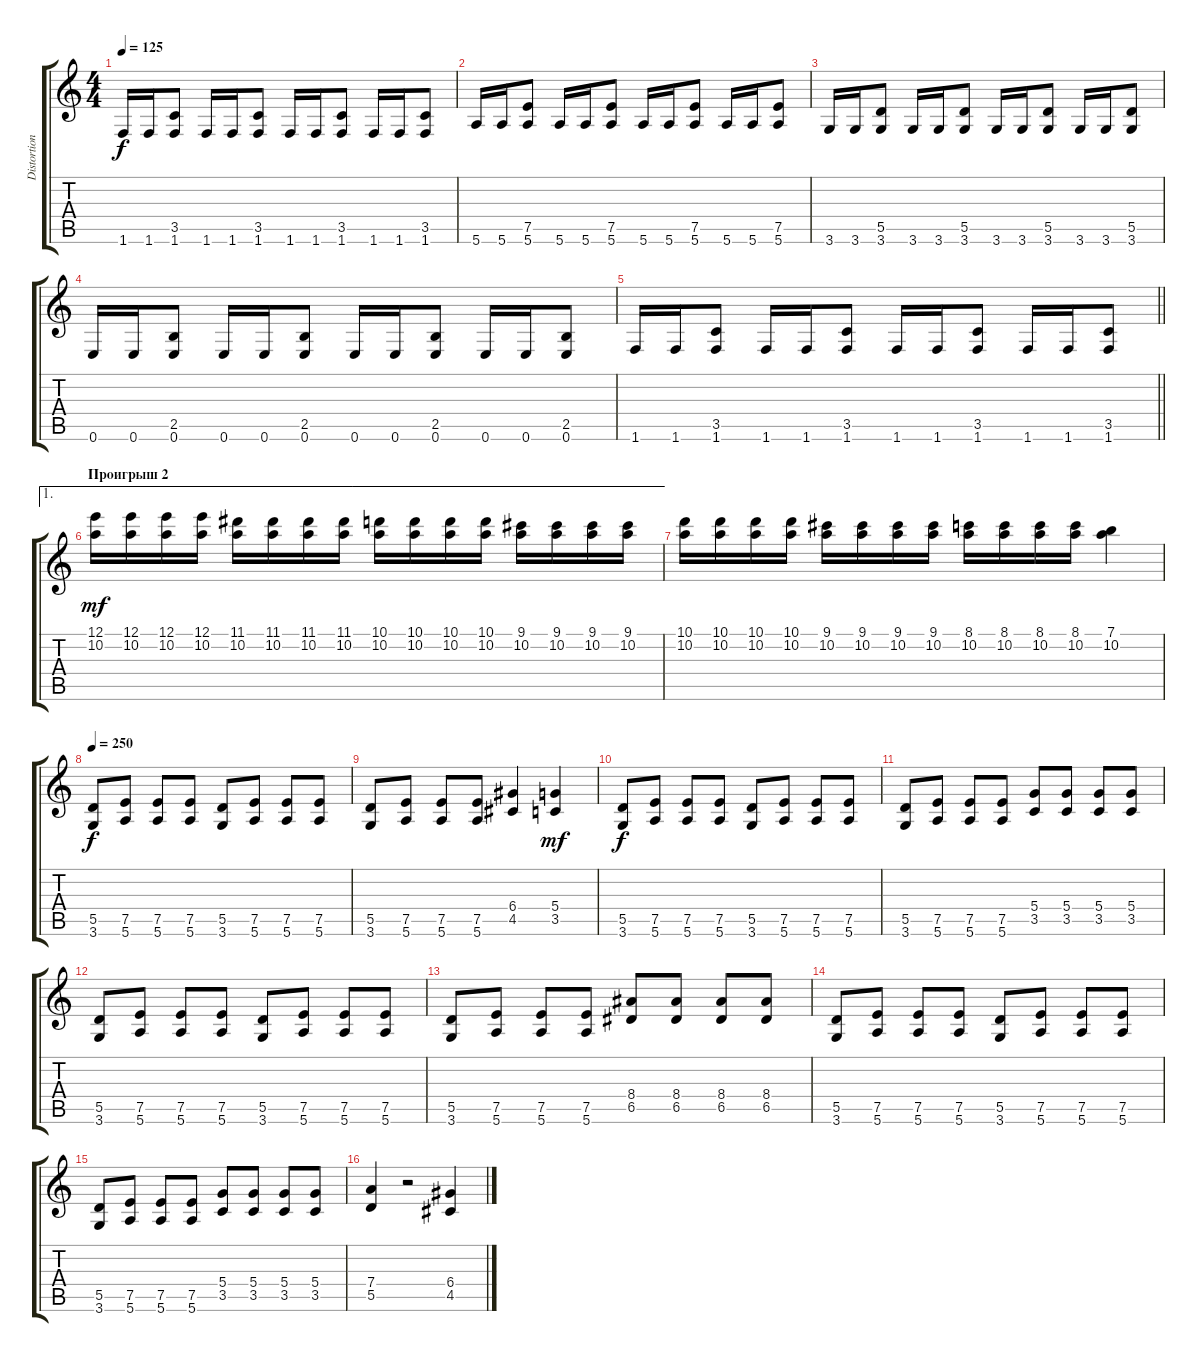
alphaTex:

\track ("Distortion" "Distortion") {instrument electricguitarclean}
\staff {score tabs}
\tuning (E4 B3 G3 D3 A2 E2) {hide}
\ts (4 4)
\tempo 125
\clef g2
\ks c
1.6.16{dy f} 1.6.16 (3.5 1.6).8 1.6.16 1.6.16 (3.5 1.6).8 1.6.16 1.6.16 (3.5 1.6).8 1.6.16 1.6.16 (3.5 1.6).8 |
5.6.16 5.6.16 (7.5 5.6).8 5.6.16 5.6.16 (7.5 5.6).8 5.6.16 5.6.16 (7.5 5.6).8 5.6.16 5.6.16 (7.5 5.6).8 |
3.6.16 3.6.16 (5.5 3.6).8 3.6.16 3.6.16 (5.5 3.6).8 3.6.16 3.6.16 (5.5 3.6).8 3.6.16 3.6.16 (5.5 3.6).8 |
0.6.16 0.6.16 (2.5 0.6).8 0.6.16 0.6.16 (2.5 0.6).8 0.6.16 0.6.16 (2.5 0.6).8 0.6.16 0.6.16 (2.5 0.6).8 |
\barLineRight lightlight
1.6.16 1.6.16 (3.5 1.6).8 1.6.16 1.6.16 (3.5 1.6).8 1.6.16 1.6.16 (3.5 1.6).8 1.6.16 1.6.16 (3.5 1.6).8 |
\ae 1
\section ("" "Проигрыш 2")
(12.1 10.2).16{dy mf} (12.1 10.2).16 (12.1 10.2).16 (12.1 10.2).16 (11.1 10.2).16 (11.1 10.2).16 (11.1 10.2).16 (11.1 10.2).16 (10.1 10.2).16 (10.1 10.2).16 (10.1 10.2).16 (10.1 10.2).16 (9.1 10.2).16 (9.1 10.2).16 (9.1 10.2).16 (9.1 10.2).16 |
(10.1 10.2).16 (10.1 10.2).16 (10.1 10.2).16 (10.1 10.2).16 (9.1 10.2).16 (9.1 10.2).16 (9.1 10.2).16 (9.1 10.2).16 (8.1 10.2).16 (8.1 10.2).16 (8.1 10.2).16 (8.1 10.2).16 (7.1 10.2).4 |
\tempo 250
(5.5 3.6).8{dy f} (7.5 5.6).8 (7.5 5.6).8 (7.5 5.6).8 (5.5 3.6).8 (7.5 5.6).8 (7.5 5.6).8 (7.5 5.6).8 |
(5.5 3.6).8 (7.5 5.6).8 (7.5 5.6).8 (7.5 5.6).8 (6.4 4.5).4 (5.4 3.5).4{dy mf} |
(5.5 3.6).8{dy f} (7.5 5.6).8 (7.5 5.6).8 (7.5 5.6).8 (5.5 3.6).8 (7.5 5.6).8 (7.5 5.6).8 (7.5 5.6).8 |
(5.5 3.6).8 (7.5 5.6).8 (7.5 5.6).8 (7.5 5.6).8 (5.4 3.5).8 (5.4 3.5).8 (5.4 3.5).8 (5.4 3.5).8 |
(5.5 3.6).8 (7.5 5.6).8 (7.5 5.6).8 (7.5 5.6).8 (5.5 3.6).8 (7.5 5.6).8 (7.5 5.6).8 (7.5 5.6).8 |
(5.5 3.6).8 (7.5 5.6).8 (7.5 5.6).8 (7.5 5.6).8 (8.4 6.5).8 (8.4 6.5).8 (8.4 6.5).8 (8.4 6.5).8 |
(5.5 3.6).8 (7.5 5.6).8 (7.5 5.6).8 (7.5 5.6).8 (5.5 3.6).8 (7.5 5.6).8 (7.5 5.6).8 (7.5 5.6).8 |
(5.5 3.6).8 (7.5 5.6).8 (7.5 5.6).8 (7.5 5.6).8 (5.4 3.5).8 (5.4 3.5).8 (5.4 3.5).8 (5.4 3.5).8 |
(7.4 5.5).4 r.2 (6.4 4.5).4
